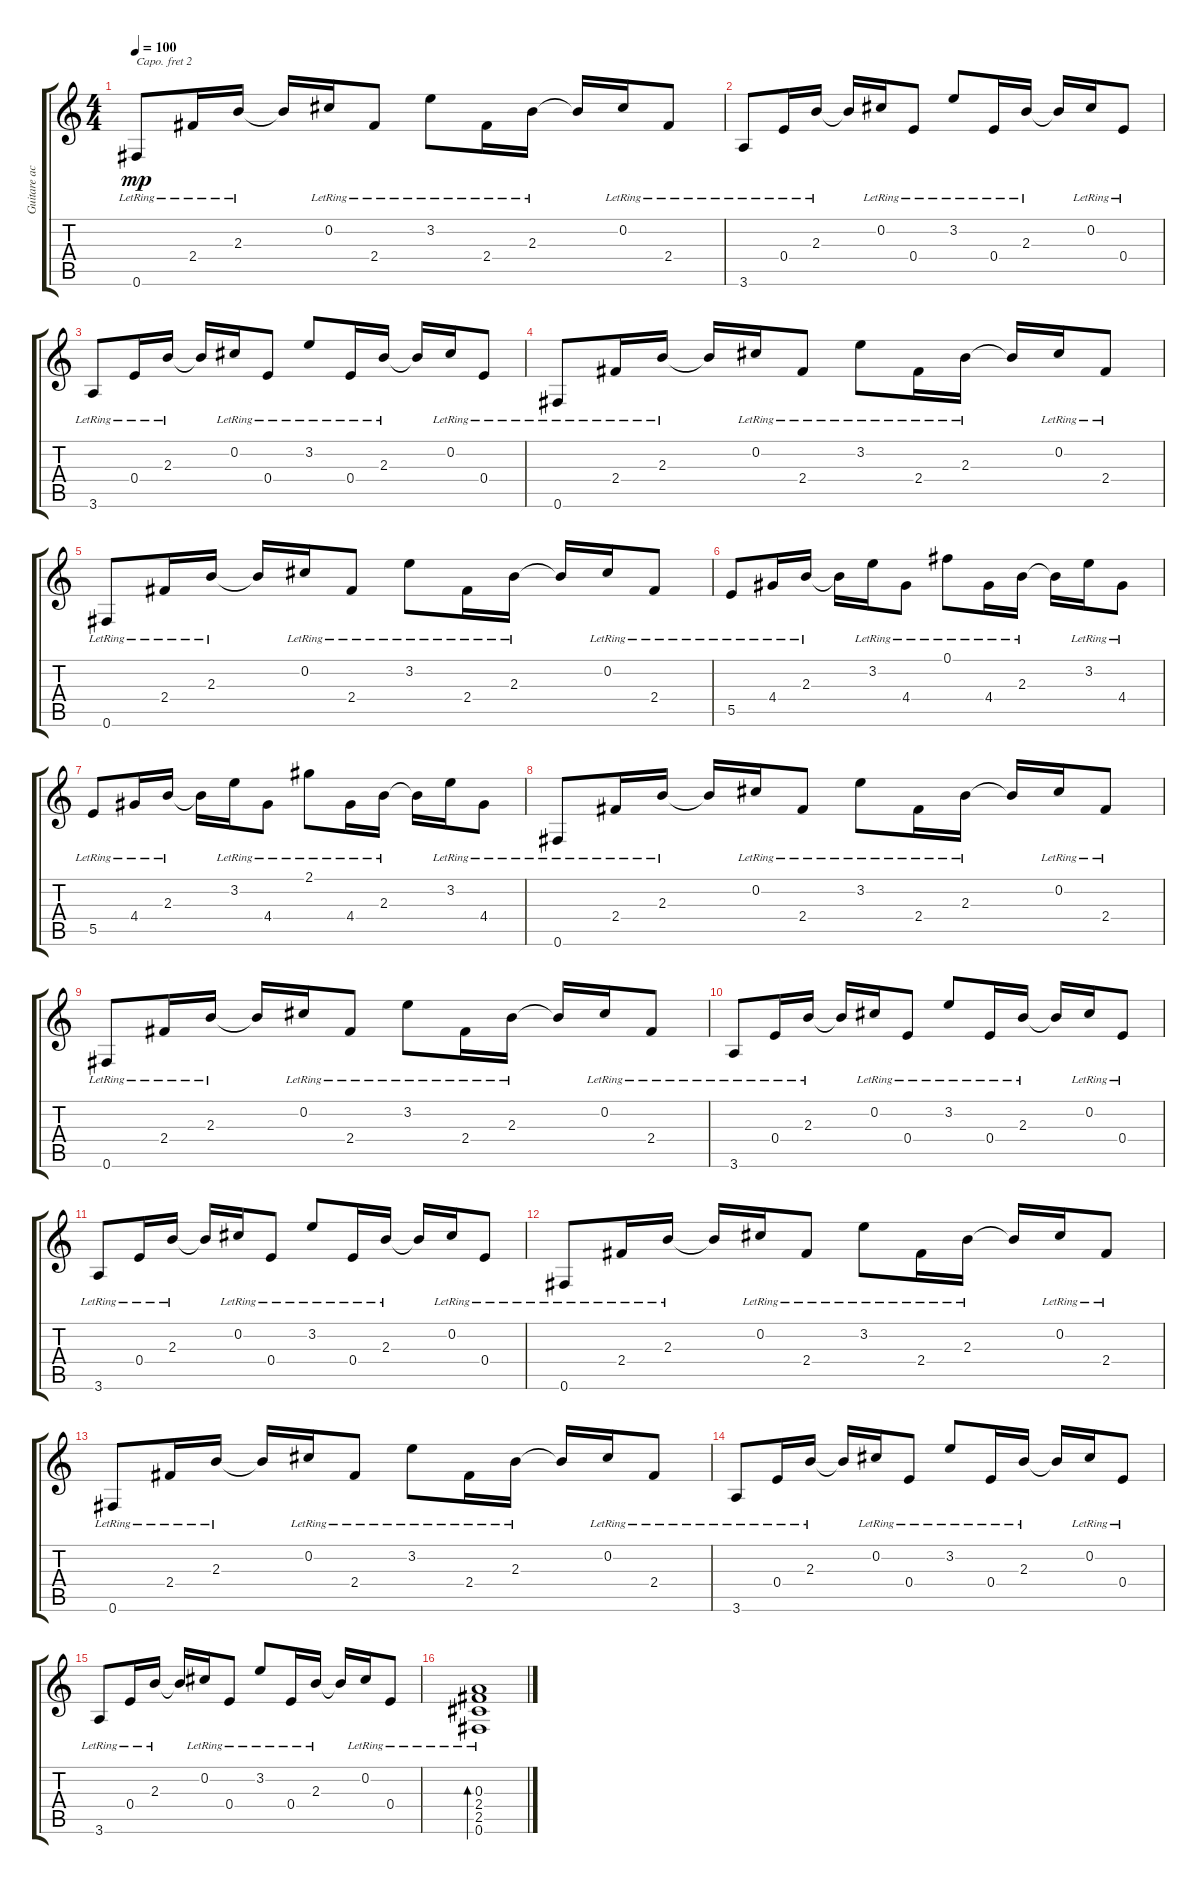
\track ("Guitare acc" "Guitare ac") {instrument acousticguitarsteel}
\staff {score tabs}
\capo 2
\tuning (E4 B3 G3 D3 A2 E2) {hide}
\ts (4 4)
\tempo 100
\clef g2
\ks c
0.6{lr}.8{dy mp} 2.4{lr}.16 2.3{lr}.16 2.3{t}.16 0.2{lr}.16 2.4{lr}.8 3.2{lr}.8 2.4{lr}.16 2.3{lr}.16 2.3{t}.16 0.2{lr}.16 2.4{lr}.8 |
3.6{lr}.8 0.4{lr}.16 2.3{lr}.16 2.3{t}.16 0.2{lr}.16 0.4{lr}.8 3.2{lr}.8 0.4{lr}.16 2.3{lr}.16 2.3{t}.16 0.2{lr}.16 0.4{lr}.8 |
3.6{lr}.8 0.4{lr}.16 2.3{lr}.16 2.3{t}.16 0.2{lr}.16 0.4{lr}.8 3.2{lr}.8 0.4{lr}.16 2.3{lr}.16 2.3{t}.16 0.2{lr}.16 0.4{lr}.8 |
0.6{lr}.8 2.4{lr}.16 2.3{lr}.16 2.3{t}.16 0.2{lr}.16 2.4{lr}.8 3.2{lr}.8 2.4{lr}.16 2.3{lr}.16 2.3{t}.16 0.2{lr}.16 2.4{lr}.8 |
0.6{lr}.8 2.4{lr}.16 2.3{lr}.16 2.3{t}.16 0.2{lr}.16 2.4{lr}.8 3.2{lr}.8 2.4{lr}.16 2.3{lr}.16 2.3{t}.16 0.2{lr}.16 2.4{lr}.8 |
5.5{lr}.8 4.4{lr}.16 2.3{lr}.16 2.3{t}.16 3.2{lr}.16 4.4{lr}.8 0.1{lr}.8 4.4{lr}.16 2.3{lr}.16 2.3{t}.16 3.2{lr}.16 4.4{lr}.8 |
5.5{lr}.8 4.4{lr}.16 2.3{lr}.16 2.3{t}.16 3.2{lr}.16 4.4{lr}.8 2.1{lr}.8 4.4{lr}.16 2.3{lr}.16 2.3{t}.16 3.2{lr}.16 4.4{lr}.8 |
0.6{lr}.8 2.4{lr}.16 2.3{lr}.16 2.3{t}.16 0.2{lr}.16 2.4{lr}.8 3.2{lr}.8 2.4{lr}.16 2.3{lr}.16 2.3{t}.16 0.2{lr}.16 2.4{lr}.8 |
0.6{lr}.8 2.4{lr}.16 2.3{lr}.16 2.3{t}.16 0.2{lr}.16 2.4{lr}.8 3.2{lr}.8 2.4{lr}.16 2.3{lr}.16 2.3{t}.16 0.2{lr}.16 2.4{lr}.8 |
3.6{lr}.8 0.4{lr}.16 2.3{lr}.16 2.3{t}.16 0.2{lr}.16 0.4{lr}.8 3.2{lr}.8 0.4{lr}.16 2.3{lr}.16 2.3{t}.16 0.2{lr}.16 0.4{lr}.8 |
3.6{lr}.8 0.4{lr}.16 2.3{lr}.16 2.3{t}.16 0.2{lr}.16 0.4{lr}.8 3.2{lr}.8 0.4{lr}.16 2.3{lr}.16 2.3{t}.16 0.2{lr}.16 0.4{lr}.8 |
0.6{lr}.8 2.4{lr}.16 2.3{lr}.16 2.3{t}.16 0.2{lr}.16 2.4{lr}.8 3.2{lr}.8 2.4{lr}.16 2.3{lr}.16 2.3{t}.16 0.2{lr}.16 2.4{lr}.8 |
0.6{lr}.8 2.4{lr}.16 2.3{lr}.16 2.3{t}.16 0.2{lr}.16 2.4{lr}.8 3.2{lr}.8 2.4{lr}.16 2.3{lr}.16 2.3{t}.16 0.2{lr}.16 2.4{lr}.8 |
3.6{lr}.8 0.4{lr}.16 2.3{lr}.16 2.3{t}.16 0.2{lr}.16 0.4{lr}.8 3.2{lr}.8 0.4{lr}.16 2.3{lr}.16 2.3{t}.16 0.2{lr}.16 0.4{lr}.8 |
3.6{lr}.8 0.4{lr}.16 2.3{lr}.16 2.3{t}.16 0.2{lr}.16 0.4{lr}.8 3.2{lr}.8 0.4{lr}.16 2.3{lr}.16 2.3{t}.16 0.2{lr}.16 0.4{lr}.8 |
(0.3{lr} 2.4{lr} 2.5{lr} 0.6{lr}).1{bd 60}
